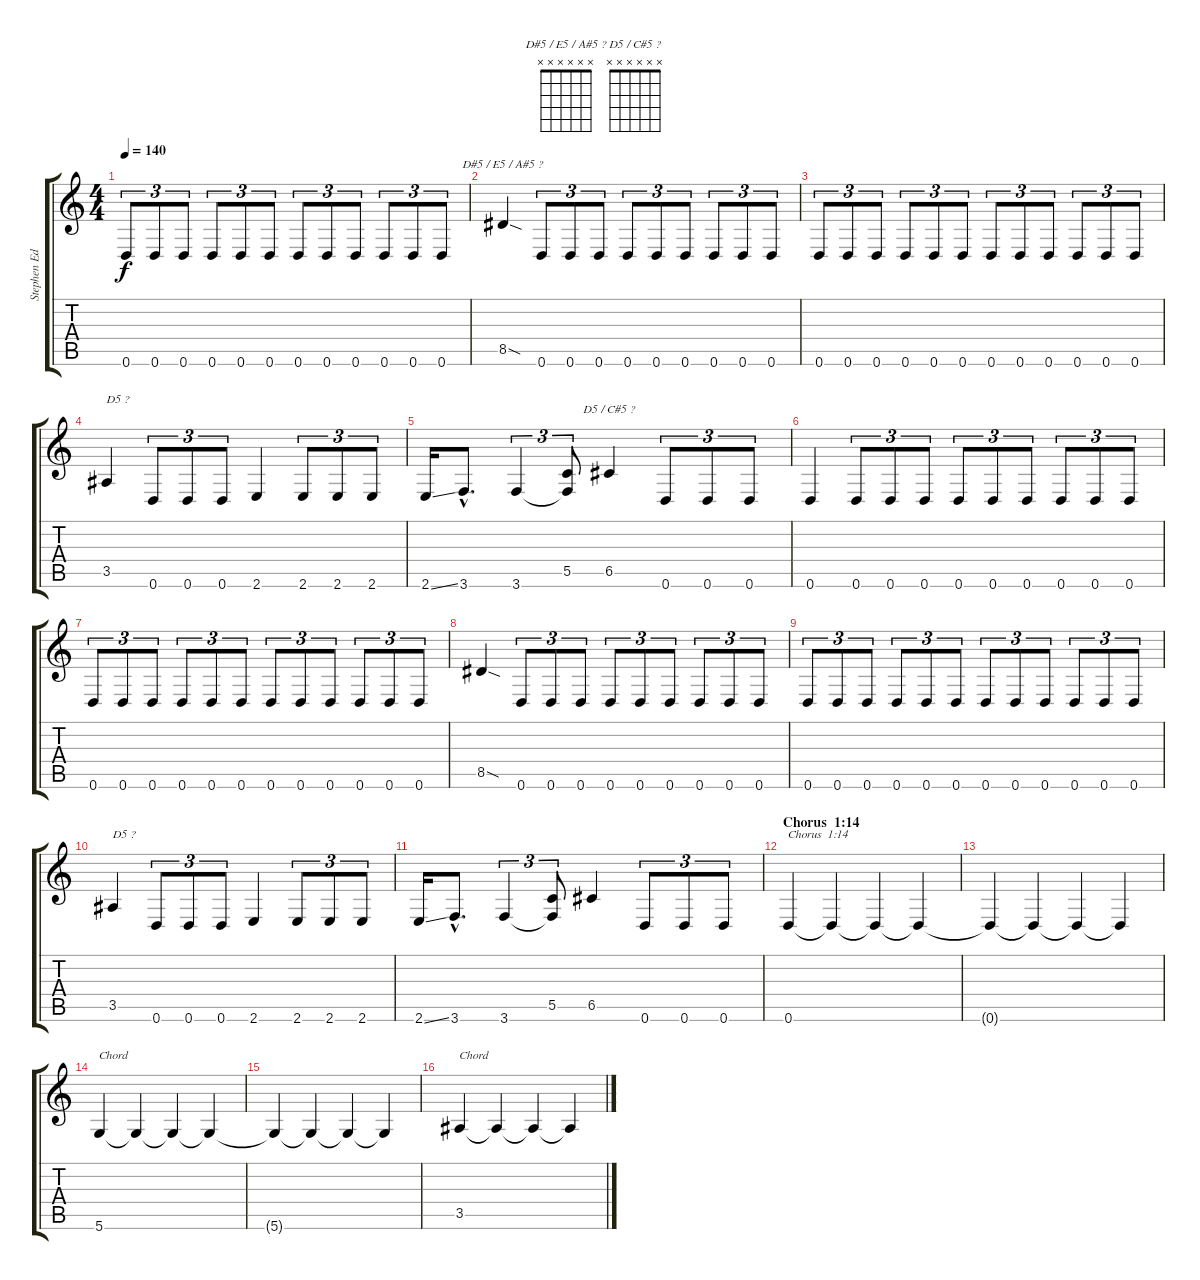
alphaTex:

\track ("Stephen Edmondson" "Stephen Ed") {instrument electricbasspick}
\staff {score tabs}
\tuning (D4 A3 F3 C3 G2 D2) {hide}
\chord ("D#5 / E5 / A#5 ?" x x x x x x)
\chord ("D5 / C#5 ?" x x x x x x)
\ts (4 4)
\tempo 140
\clef g2
\ks c
0.6.8{tu (3 2) dy f} 0.6.8{tu (3 2)} 0.6.8{tu (3 2)} 0.6.8{tu (3 2)} 0.6.8{tu (3 2)} 0.6.8{tu (3 2)} 0.6.8{tu (3 2)} 0.6.8{tu (3 2)} 0.6.8{tu (3 2)} 0.6.8{tu (3 2)} 0.6.8{tu (3 2)} 0.6.8{tu (3 2)} |
8.5{sod}.4{ch "D#5 / E5 / A#5 ?"} 0.6.8{tu (3 2)} 0.6.8{tu (3 2)} 0.6.8{tu (3 2)} 0.6.8{tu (3 2)} 0.6.8{tu (3 2)} 0.6.8{tu (3 2)} 0.6.8{tu (3 2)} 0.6.8{tu (3 2)} 0.6.8{tu (3 2)} |
0.6.8{tu (3 2)} 0.6.8{tu (3 2)} 0.6.8{tu (3 2)} 0.6.8{tu (3 2)} 0.6.8{tu (3 2)} 0.6.8{tu (3 2)} 0.6.8{tu (3 2)} 0.6.8{tu (3 2)} 0.6.8{tu (3 2)} 0.6.8{tu (3 2)} 0.6.8{tu (3 2)} 0.6.8{tu (3 2)} |
3.5.4{txt "D5 ?"} 0.6.8{tu (3 2)} 0.6.8{tu (3 2)} 0.6.8{tu (3 2)} 2.6.4 2.6.8{tu (3 2)} 2.6.8{tu (3 2)} 2.6.8{tu (3 2)} |
2.6{ss}.16 3.6{hac}.8{d} 3.6.4{tu (3 2)} (5.5 3.6{t}).8{tu (3 2)} 6.5.4{ch "D5 / C#5 ?"} 0.6.8{tu (3 2)} 0.6.8{tu (3 2)} 0.6.8{tu (3 2)} |
0.6.4 0.6.8{tu (3 2)} 0.6.8{tu (3 2)} 0.6.8{tu (3 2)} 0.6.8{tu (3 2)} 0.6.8{tu (3 2)} 0.6.8{tu (3 2)} 0.6.8{tu (3 2)} 0.6.8{tu (3 2)} 0.6.8{tu (3 2)} |
0.6.8{tu (3 2)} 0.6.8{tu (3 2)} 0.6.8{tu (3 2)} 0.6.8{tu (3 2)} 0.6.8{tu (3 2)} 0.6.8{tu (3 2)} 0.6.8{tu (3 2)} 0.6.8{tu (3 2)} 0.6.8{tu (3 2)} 0.6.8{tu (3 2)} 0.6.8{tu (3 2)} 0.6.8{tu (3 2)} |
8.5{sod}.4 0.6.8{tu (3 2)} 0.6.8{tu (3 2)} 0.6.8{tu (3 2)} 0.6.8{tu (3 2)} 0.6.8{tu (3 2)} 0.6.8{tu (3 2)} 0.6.8{tu (3 2)} 0.6.8{tu (3 2)} 0.6.8{tu (3 2)} |
0.6.8{tu (3 2)} 0.6.8{tu (3 2)} 0.6.8{tu (3 2)} 0.6.8{tu (3 2)} 0.6.8{tu (3 2)} 0.6.8{tu (3 2)} 0.6.8{tu (3 2)} 0.6.8{tu (3 2)} 0.6.8{tu (3 2)} 0.6.8{tu (3 2)} 0.6.8{tu (3 2)} 0.6.8{tu (3 2)} |
3.5.4{txt "D5 ?"} 0.6.8{tu (3 2)} 0.6.8{tu (3 2)} 0.6.8{tu (3 2)} 2.6.4 2.6.8{tu (3 2)} 2.6.8{tu (3 2)} 2.6.8{tu (3 2)} |
2.6{ss}.16 3.6{hac}.8{d} 3.6.4{tu (3 2)} (5.5 3.6{t}).8{tu (3 2)} 6.5.4 0.6.8{tu (3 2)} 0.6.8{tu (3 2)} 0.6.8{tu (3 2)} |
\section ("" "Chorus  1:14")
0.6.4{txt "Chorus  1:14"} 0.6{t}.4 0.6{t}.4 0.6{t}.4 |
0.6{t}.4 0.6{t}.4 0.6{t}.4 0.6{t}.4 |
5.6.4{txt "Chord"} 5.6{t}.4 5.6{t}.4 5.6{t}.4 |
5.6{t}.4 5.6{t}.4 5.6{t}.4 5.6{t}.4 |
3.5.4{txt "Chord"} 3.5{t}.4 3.5{t}.4 3.5{t}.4
